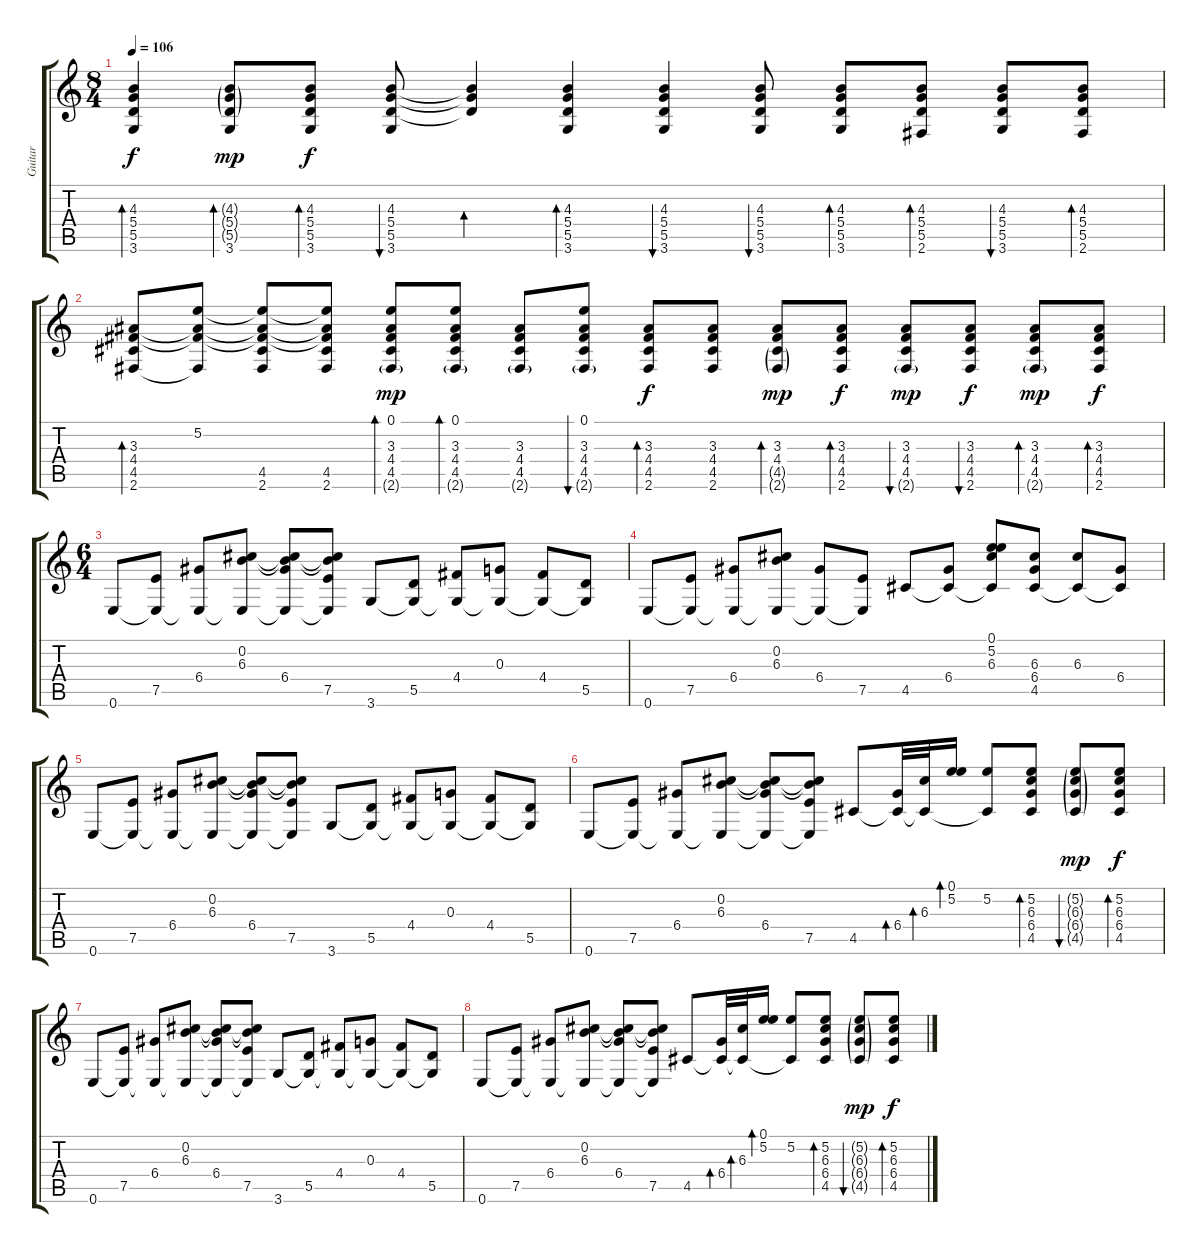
\track ("Guitar" "Guitar") {instrument acousticguitarsteel}
\staff {score tabs}
\tuning (E4 B3 G3 D3 A2 E2) {hide}
\ts (8 4)
\tempo 106
\clef g2
\ks c
(4.3 5.4 5.5 3.6).4{bd 60 dy f} (4.3{g} 5.4{g} 5.5{g} 3.6).8{bd 60 dy mp} (4.3 5.4 5.5 3.6).8{bd 60 dy f} (4.3 5.4 5.5 3.6).8{bu 60} (4.3{t} 5.4{t} 5.5{t}).4{bd 60} (4.3 5.4 5.5 3.6).4{bd 60} (4.3 5.4 5.5 3.6).4{bu 60} (4.3 5.4 5.5 3.6).8{bu 60} (4.3 5.4 5.5 3.6).8{bd 60} (4.3 5.4 5.5 2.6).8{bd 60} (4.3 5.4 5.5 3.6).8{bu 60} (4.3 5.4 5.5 2.6).8{bd 60} |
(3.3 4.4 4.5 2.6).8{bd 120} (5.2{t} 3.3{t} 4.4{t} 2.6{t}).8 (5.2{t} 3.3{t} 4.4{t} 4.5 2.6).8 (5.2{t} 3.3{t} 4.4{t} 4.5 2.6).8 (0.1 3.3 4.4 4.5 2.6{g}).8{bd 60 dy mp} (0.1 3.3 4.4 4.5 2.6{g}).8{bd 60} (3.3 4.4 4.5 2.6{g}).8 (0.1 3.3 4.4 4.5 2.6{g}).8{bu 60} (3.3 4.4 4.5 2.6).8{bd 60 dy f} (3.3 4.4 4.5 2.6).8 (3.3 4.4 4.5{g} 2.6{g}).8{bd 60 dy mp} (3.3 4.4 4.5 2.6).8{bd 60 dy f} (3.3 4.4 4.5 2.6{g}).8{bu 60 dy mp} (3.3 4.4 4.5 2.6).8{bu 60 dy f} (3.3 4.4 4.5 2.6{g}).8{bd 60 dy mp} (3.3 4.4 4.5 2.6).8{bd 60 dy f} |
\ts (6 4)
0.6.8 (7.5 0.6{t}).8 (6.4 0.6{t}).8 (0.2 6.3 0.6{t}).8 (0.2{t} 6.3{t} 6.4 0.6{t}).8 (0.2{t} 6.3{t} 7.5 0.6{t}).8 3.6.8 (5.5 3.6{t}).8 (4.4 3.6{t}).8 (0.3 3.6{t}).8 (4.4 3.6{t}).8 (5.5 3.6{t}).8 |
0.6.8 (7.5 0.6{t}).8 (6.4 0.6{t}).8 (0.2 6.3 0.6{t}).8 (6.4 0.6{t}).8 (7.5 0.6{t}).8 4.5.8 (6.4 4.5{t}).8 (0.1 5.2 6.3 4.5{t}).8 (6.3 6.4 4.5).8 (6.3 4.5{t}).8 (6.4 4.5{t}).8 |
0.6.8 (7.5 0.6{t}).8 (6.4 0.6{t}).8 (0.2 6.3 0.6{t}).8 (0.2{t} 6.3{t} 6.4 0.6{t}).8 (0.2{t} 6.3{t} 7.5 0.6{t}).8 3.6.8 (5.5 3.6{t}).8 (4.4 3.6{t}).8 (0.3 3.6{t}).8 (4.4 3.6{t}).8 (5.5 3.6{t}).8 |
0.6.8 (7.5 0.6{t}).8 (6.4 0.6{t}).8 (0.2 6.3 0.6{t}).8 (0.2{t} 6.3{t} 6.4 0.6{t}).8 (0.2{t} 6.3{t} 7.5 0.6{t}).8 4.5.8 (6.4 4.5{t}).32{bd 60} (6.3 4.5{t}).32{bd 60} (0.1 5.2).16{bd 60} (5.2 4.5{t}).8 (5.2 6.3 6.4 4.5).8{bd 60} (5.2{g} 6.3{g} 6.4{g} 4.5{g}).8{bu 60 dy mp} (5.2 6.3 6.4 4.5).8{bd 60 dy f} |
0.6.8 (7.5 0.6{t}).8 (6.4 0.6{t}).8 (0.2 6.3 0.6{t}).8 (0.2{t} 6.3{t} 6.4 0.6{t}).8 (0.2{t} 6.3{t} 7.5 0.6{t}).8 3.6.8 (5.5 3.6{t}).8 (4.4 3.6{t}).8 (0.3 3.6{t}).8 (4.4 3.6{t}).8 (5.5 3.6{t}).8 |
0.6.8 (7.5 0.6{t}).8 (6.4 0.6{t}).8 (0.2 6.3 0.6{t}).8 (0.2{t} 6.3{t} 6.4 0.6{t}).8 (0.2{t} 6.3{t} 7.5 0.6{t}).8 4.5.8 (6.4 4.5{t}).32{bd 60} (6.3 4.5{t}).32{bd 60} (0.1 5.2).16{bd 60} (5.2 4.5{t}).8 (5.2 6.3 6.4 4.5).8{bd 60} (5.2{g} 6.3{g} 6.4{g} 4.5{g}).8{bu 60 dy mp} (5.2 6.3 6.4 4.5).8{bd 60 dy f}
